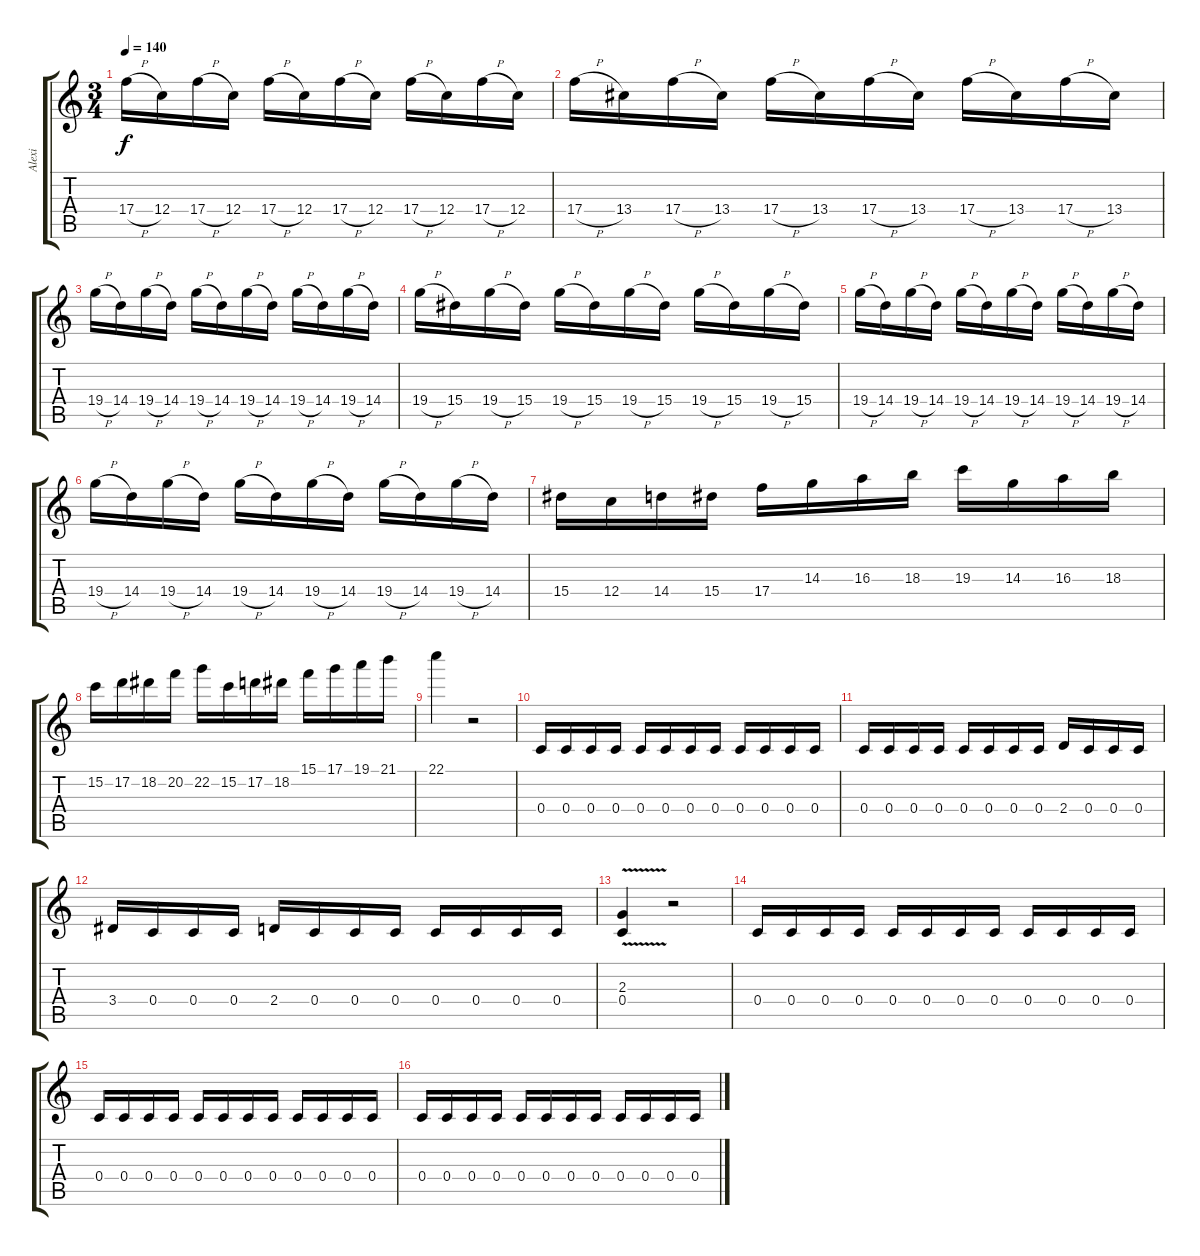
\track ("Alexi" "Alexi") {instrument overdrivenguitar}
\staff {score tabs}
\tuning (D4 A3 F3 C3 G2 D2) {hide}
\ts (3 4)
\tempo 140
\clef g2
\ks c
17.4{h}.16{dy f} 12.4.16 17.4{h}.16 12.4.16 17.4{h}.16 12.4.16 17.4{h}.16 12.4.16 17.4{h}.16 12.4.16 17.4{h}.16 12.4.16 |
17.4{h}.16 13.4.16 17.4{h}.16 13.4.16 17.4{h}.16 13.4.16 17.4{h}.16 13.4.16 17.4{h}.16 13.4.16 17.4{h}.16 13.4.16 |
19.4{h}.16 14.4.16 19.4{h}.16 14.4.16 19.4{h}.16 14.4.16 19.4{h}.16 14.4.16 19.4{h}.16 14.4.16 19.4{h}.16 14.4.16 |
19.4{h}.16 15.4.16 19.4{h}.16 15.4.16 19.4{h}.16 15.4.16 19.4{h}.16 15.4.16 19.4{h}.16 15.4.16 19.4{h}.16 15.4.16 |
19.4{h}.16 14.4.16 19.4{h}.16 14.4.16 19.4{h}.16 14.4.16 19.4{h}.16 14.4.16 19.4{h}.16 14.4.16 19.4{h}.16 14.4.16 |
19.4{h}.16 14.4.16 19.4{h}.16 14.4.16 19.4{h}.16 14.4.16 19.4{h}.16 14.4.16 19.4{h}.16 14.4.16 19.4{h}.16 14.4.16 |
15.4.16 12.4.16 14.4.16 15.4.16 17.4.16 14.3.16 16.3.16 18.3.16 19.3.16 14.3.16 16.3.16 18.3.16 |
15.2.16 17.2.16 18.2.16 20.2.16 22.2.16 15.2.16 17.2.16 18.2.16 15.1.16 17.1.16 19.1.16 21.1.16 |
22.1.4 r.2 |
0.4.16 0.4.16 0.4.16 0.4.16 0.4.16 0.4.16 0.4.16 0.4.16 0.4.16 0.4.16 0.4.16 0.4.16 |
0.4.16 0.4.16 0.4.16 0.4.16 0.4.16 0.4.16 0.4.16 0.4.16 2.4.16 0.4.16 0.4.16 0.4.16 |
3.4.16 0.4.16 0.4.16 0.4.16 2.4.16 0.4.16 0.4.16 0.4.16 0.4.16 0.4.16 0.4.16 0.4.16 |
(2.3{v} 0.4).4 r.2 |
0.4.16 0.4.16 0.4.16 0.4.16 0.4.16 0.4.16 0.4.16 0.4.16 0.4.16 0.4.16 0.4.16 0.4.16 |
0.4.16 0.4.16 0.4.16 0.4.16 0.4.16 0.4.16 0.4.16 0.4.16 0.4.16 0.4.16 0.4.16 0.4.16 |
0.4.16 0.4.16 0.4.16 0.4.16 0.4.16 0.4.16 0.4.16 0.4.16 0.4.16 0.4.16 0.4.16 0.4.16
